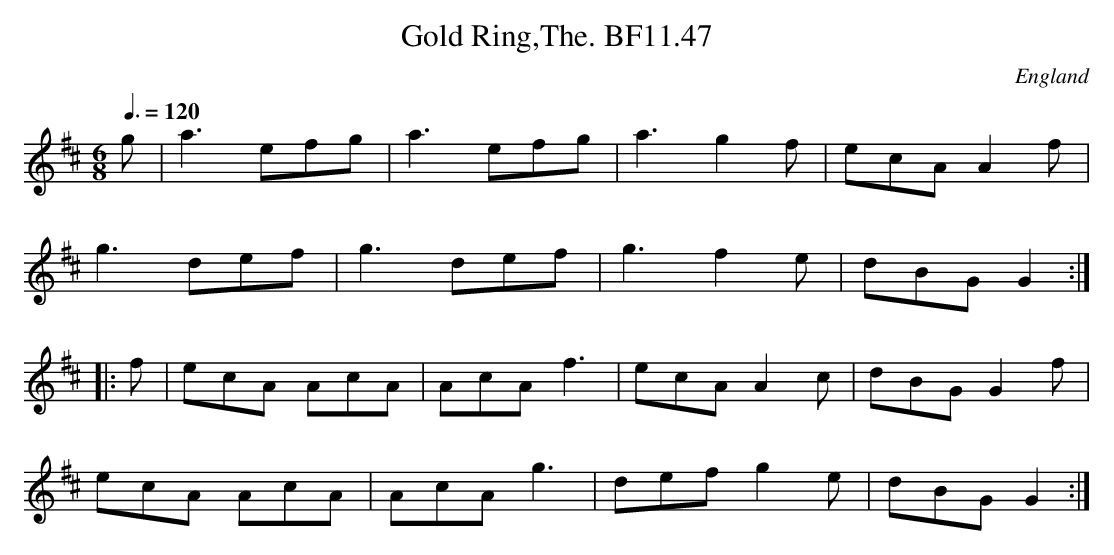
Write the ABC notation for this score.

X:1
T:Gold Ring,The. BF11.47
M:6/8
Q:3/8=120
O:England
notC:Hand of James Lishman
K:D major
g|a3efg|a3efg|a3g2f|ecA A2f|!
g3def|g3def|g3f2e|dBGG2:|!
|:f|ecA AcA|AcAf3|ecAA2c|dBGG2f|!
ecA AcA|AcAg3|defg2e|dBGG2:|
